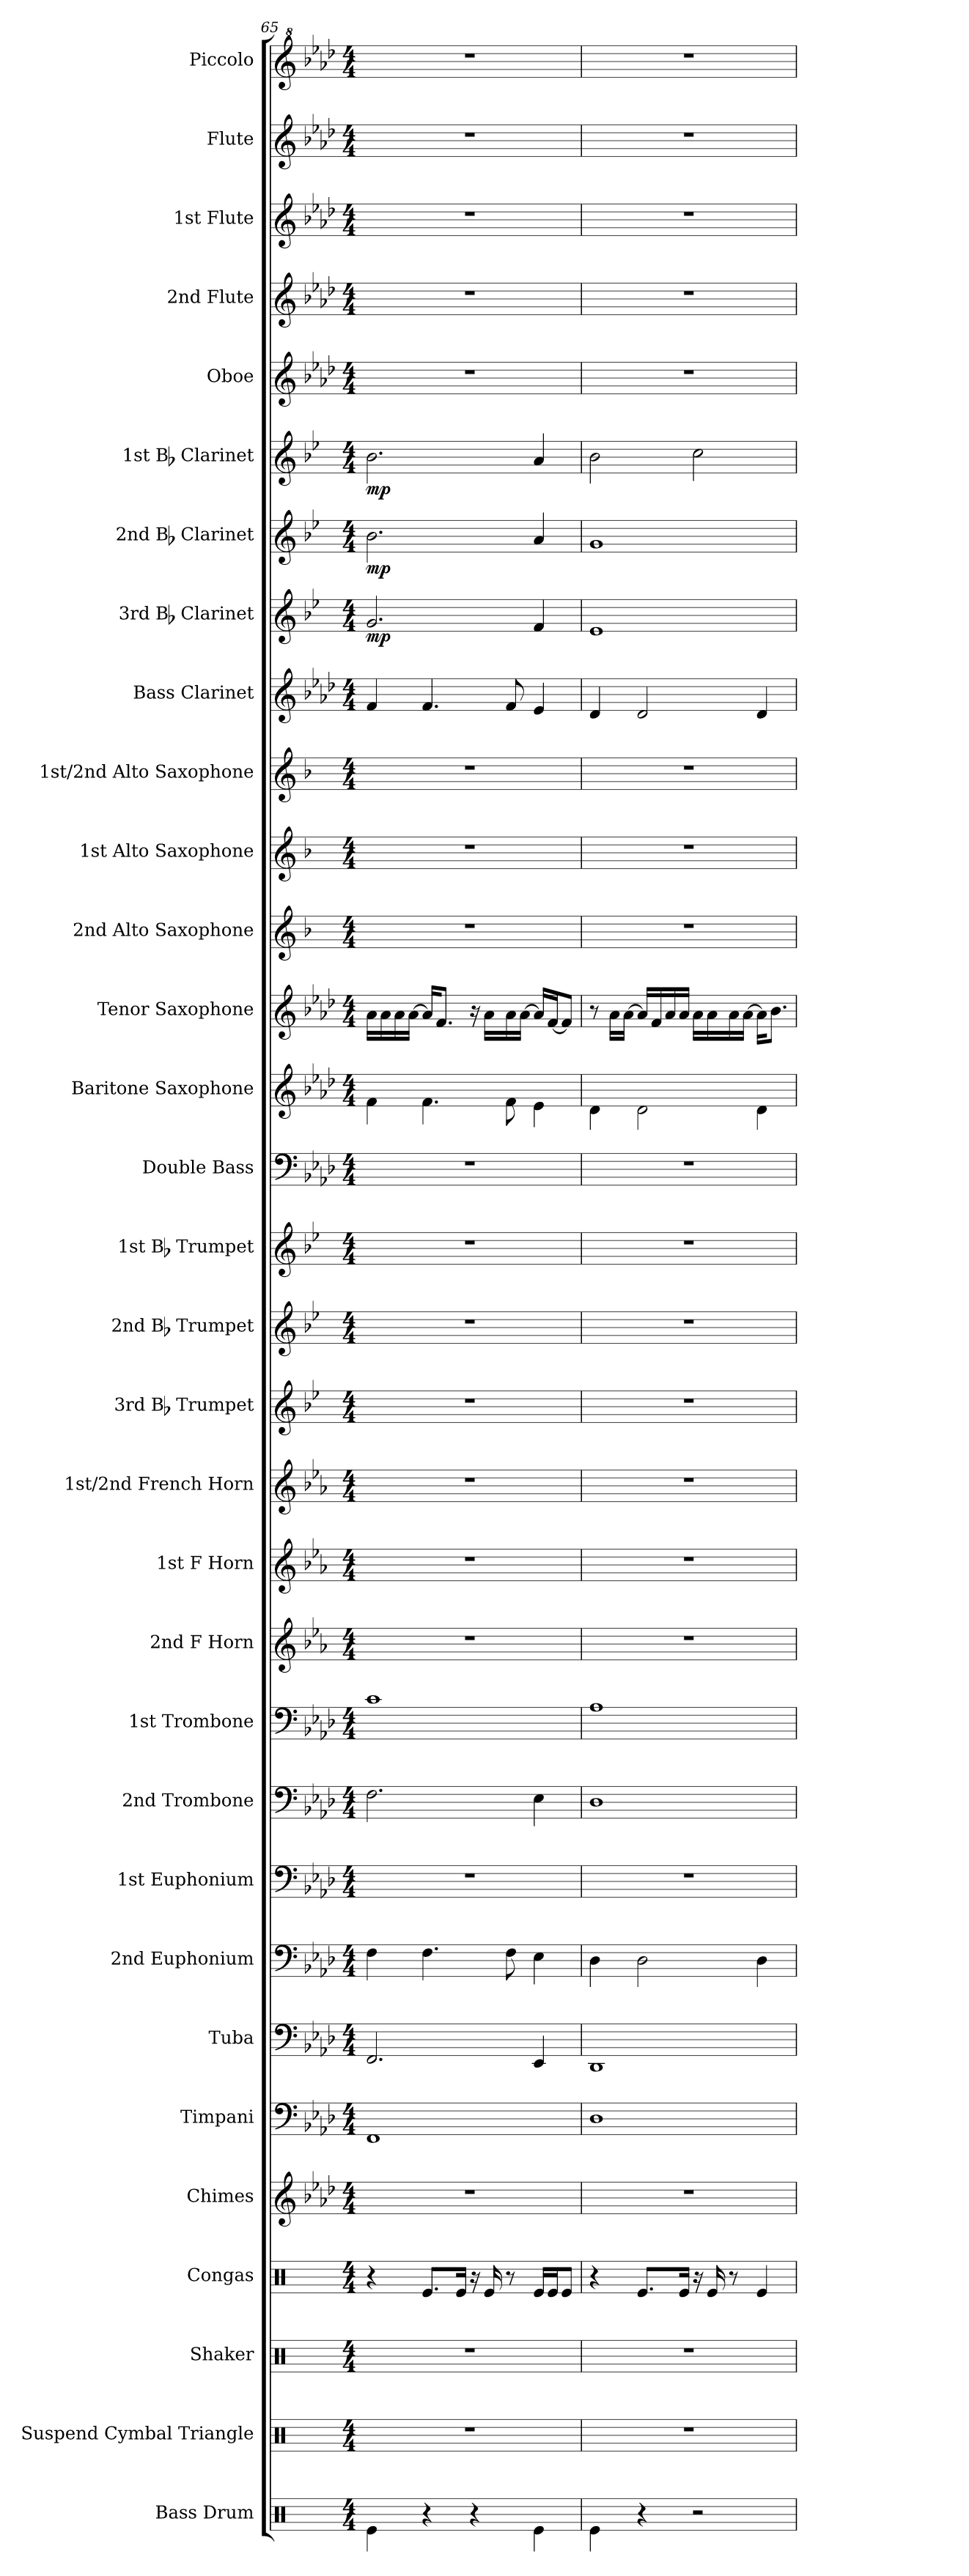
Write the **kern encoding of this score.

**kern	**kern	**kern	**kern	**kern	**kern	**kern	**kern	**kern	**kern	**kern	**kern	**kern	**kern	**kern	**kern	**kern	**kern	**kern	**kern	**kern	**kern	**kern	**kern	**kern	**dynam	**kern	**dynam	**kern	**dynam	**kern	**kern	**kern	**kern	**kern
*part32	*part31	*part30	*part29	*part28	*part27	*part26	*part25	*part24	*part23	*part22	*part21	*part20	*part19	*part18	*part17	*part16	*part15	*part14	*part13	*part12	*part11	*part10	*part9	*part8	*part8	*part7	*part7	*part6	*part6	*part5	*part4	*part3	*part2	*part1
*staff32	*staff31	*staff30	*staff29	*staff28	*staff27	*staff26	*staff25	*staff24	*staff23	*staff22	*staff21	*staff20	*staff19	*staff18	*staff17	*staff16	*staff15	*staff14	*staff13	*staff12	*staff11	*staff10	*staff9	*staff8	*staff8	*staff7	*staff7	*staff6	*staff6	*staff5	*staff4	*staff3	*staff2	*staff1
*I"Bass Drum	*I"Suspend Cymbal Triangle	*I"Shaker	*I"Congas	*I"Chimes	*I"Timpani	*I"Tuba	*I"2nd Euphonium	*I"1st Euphonium	*I"2nd Trombone	*I"1st Trombone	*I"2nd F Horn	*I"1st F Horn	*I"1st/2nd French Horn	*I"3rd Bb Trumpet	*I"2nd Bb Trumpet	*I"1st Bb Trumpet	*I"Double Bass	*I"Baritone Saxophone	*I"Tenor Saxophone	*I"2nd Alto Saxophone	*I"1st Alto Saxophone	*I"1st/2nd Alto Saxophone	*I"Bass Clarinet	*I"3rd Bb Clarinet	*	*I"2nd Bb Clarinet	*	*I"1st Bb Clarinet	*	*I"Oboe	*I"2nd Flute	*I"1st Flute	*I"Flute	*I"Piccolo
*I'B. Dr.	*I'Sus.C Tri.	*I'Sh.	*I'Co.	*I'Chm.	*I'Timp.	*I'Tba.	*I'Euph. 2	*I'Euph. 1	*I'Tbn. 2	*I'Tbn. 1	*I'F Hn. 2	*I'F Hn. 1	*I'F Hn. 1/2	*I'Tpt. 3	*I'Tpt. 2	*I'Tpt. 1	*I'D. Bass	*I'Bar. Sax	*I'T. Sax.	*I'A. Sax. 2	*I'A. Sax. 1	*I'A. Sax. 1/2	*I'B. Cl.	*I'Cl. 3	*	*I'Cl. 2	*	*I'Cl. 1	*	*I'Ob.	*I'Fl. 2	*I'Fl. 1	*I'Fl.	*I'Picc.
*clefX	*clefX	*clefX	*clefX	*clefG2	*clefF4	*clefF4	*clefF4	*clefF4	*clefF4	*clefF4	*clefG2	*clefG2	*clefG2	*clefG2	*clefG2	*clefG2	*clefF4	*clefG2	*clefG2	*clefG2	*clefG2	*clefG2	*clefG2	*clefG2	*	*clefG2	*	*clefG2	*	*clefG2	*clefG2	*clefG2	*clefG2	*clefG^2
*	*	*	*	*	*	*	*	*	*	*	*ITrd4c7	*ITrd4c7	*ITrd4c7	*ITrd1c2	*ITrd1c2	*ITrd1c2	*ITrd7c12	*ITrd12c21	*ITrd8c14	*ITrd5c9	*ITrd5c9	*ITrd5c9	*ITrd8c14	*ITrd1c2	*	*ITrd1c2	*	*ITrd1c2	*	*	*	*	*	*ITrd-7c-12
*k[]	*k[]	*k[]	*k[]	*k[b-e-a-d-]	*k[b-e-a-d-]	*k[b-e-a-d-]	*k[b-e-a-d-]	*k[b-e-a-d-]	*k[b-e-a-d-]	*k[b-e-a-d-]	*k[b-e-a-d-]	*k[b-e-a-d-]	*k[b-e-a-d-]	*k[b-e-a-d-]	*k[b-e-a-d-]	*k[b-e-a-d-]	*k[b-e-a-d-]	*k[b-e-a-d-]	*k[b-e-a-d-]	*k[b-e-a-d-]	*k[b-e-a-d-]	*k[b-e-a-d-]	*k[b-e-a-d-]	*k[b-e-a-d-]	*	*k[b-e-a-d-]	*	*k[b-e-a-d-]	*	*k[b-e-a-d-]	*k[b-e-a-d-]	*k[b-e-a-d-]	*k[b-e-a-d-]	*k[b-e-a-d-]
*M4/4	*M4/4	*M4/4	*M4/4	*M4/4	*M4/4	*M4/4	*M4/4	*M4/4	*M4/4	*M4/4	*M4/4	*M4/4	*M4/4	*M4/4	*M4/4	*M4/4	*M4/4	*M4/4	*M4/4	*M4/4	*M4/4	*M4/4	*M4/4	*M4/4	*	*M4/4	*	*M4/4	*	*M4/4	*M4/4	*M4/4	*M4/4	*M4/4
=65	=65	=65	=65	=65	=65	=65	=65	=65	=65	=65	=65	=65	=65	=65	=65	=65	=65	=65	=65	=65	=65	=65	=65	=65	=65	=65	=65	=65	=65	=65	=65	=65	=65	=65
!	!	!	!	!	!	!	!	!	!	!	!	!	!	!	!	!	!	!	!	!	!	!	!	!	!LO:DY:b	!	!LO:DY:b	!	!LO:DY:b	!	!	!	!	!
4Re\	1r	1r	4r	1r	1FF	2.FF/	4F\	1r	2.F\	1c	1r	1r	1r	1r	1r	1r	1r	4F\	16A-\LL	1r	1r	1r	4F/	2.f/	mp	2.a-\	mp	2.a-\	mp	1r	1r	1r	1r	1r
.	.	.	.	.	.	.	.	.	.	.	.	.	.	.	.	.	.	.	16A-\	.	.	.	.	.	.	.	.	.	.	.	.	.	.	.
.	.	.	.	.	.	.	.	.	.	.	.	.	.	.	.	.	.	.	16A-\	.	.	.	.	.	.	.	.	.	.	.	.	.	.	.
.	.	.	.	.	.	.	.	.	.	.	.	.	.	.	.	.	.	.	[16A-\JJ	.	.	.	.	.	.	.	.	.	.	.	.	.	.	.
4r	.	.	8.Re/L	.	.	.	4.F\	.	.	.	.	.	.	.	.	.	.	4.F\	16A-/KL]	.	.	.	4.F/	.	.	.	.	.	.	.	.	.	.	.
.	.	.	.	.	.	.	.	.	.	.	.	.	.	.	.	.	.	.	8.F/J	.	.	.	.	.	.	.	.	.	.	.	.	.	.	.
.	.	.	16Re/Jk	.	.	.	.	.	.	.	.	.	.	.	.	.	.	.	.	.	.	.	.	.	.	.	.	.	.	.	.	.	.	.
4r	.	.	16r	.	.	.	.	.	.	.	.	.	.	.	.	.	.	.	16r	.	.	.	.	.	.	.	.	.	.	.	.	.	.	.
.	.	.	16Re/	.	.	.	.	.	.	.	.	.	.	.	.	.	.	.	16A-\LL	.	.	.	.	.	.	.	.	.	.	.	.	.	.	.
.	.	.	8r	.	.	.	8F\	.	.	.	.	.	.	.	.	.	.	8F\	16A-\	.	.	.	8F/	.	.	.	.	.	.	.	.	.	.	.
.	.	.	.	.	.	.	.	.	.	.	.	.	.	.	.	.	.	.	[16A-\JJ	.	.	.	.	.	.	.	.	.	.	.	.	.	.	.
4Re\	.	.	16Re/LL	.	.	4EE-/	4E-\	.	4E-\	.	.	.	.	.	.	.	.	4E-\	16A-/LL]	.	.	.	4E-/	4e-/	.	4g/	.	4g/	.	.	.	.	.	.
.	.	.	16Re/J	.	.	.	.	.	.	.	.	.	.	.	.	.	.	.	[16F/J	.	.	.	.	.	.	.	.	.	.	.	.	.	.	.
.	.	.	8Re/J	.	.	.	.	.	.	.	.	.	.	.	.	.	.	.	8F/J]	.	.	.	.	.	.	.	.	.	.	.	.	.	.	.
=66	=66	=66	=66	=66	=66	=66	=66	=66	=66	=66	=66	=66	=66	=66	=66	=66	=66	=66	=66	=66	=66	=66	=66	=66	=66	=66	=66	=66	=66	=66	=66	=66	=66	=66
4Re\	1r	1r	4r	1r	1D-	1DD-	4D-\	1r	1D-	1A-	1r	1r	1r	1r	1r	1r	1r	4D-\	8r	1r	1r	1r	4D-/	1d-	.	1f	.	2a-\	.	1r	1r	1r	1r	1r
.	.	.	.	.	.	.	.	.	.	.	.	.	.	.	.	.	.	.	16A-\LL	.	.	.	.	.	.	.	.	.	.	.	.	.	.	.
.	.	.	.	.	.	.	.	.	.	.	.	.	.	.	.	.	.	.	[16A-\JJ	.	.	.	.	.	.	.	.	.	.	.	.	.	.	.
4r	.	.	8.Re/L	.	.	.	2D-\	.	.	.	.	.	.	.	.	.	.	2D-\	16A-/LL]	.	.	.	2D-/	.	.	.	.	.	.	.	.	.	.	.
.	.	.	.	.	.	.	.	.	.	.	.	.	.	.	.	.	.	.	16F/	.	.	.	.	.	.	.	.	.	.	.	.	.	.	.
.	.	.	.	.	.	.	.	.	.	.	.	.	.	.	.	.	.	.	16A-/	.	.	.	.	.	.	.	.	.	.	.	.	.	.	.
.	.	.	16Re/Jk	.	.	.	.	.	.	.	.	.	.	.	.	.	.	.	16A-/JJ	.	.	.	.	.	.	.	.	.	.	.	.	.	.	.
2r	.	.	16r	.	.	.	.	.	.	.	.	.	.	.	.	.	.	.	16A-\LL	.	.	.	.	.	.	.	.	2b-\	.	.	.	.	.	.
.	.	.	16Re/	.	.	.	.	.	.	.	.	.	.	.	.	.	.	.	16A-\	.	.	.	.	.	.	.	.	.	.	.	.	.	.	.
.	.	.	8r	.	.	.	.	.	.	.	.	.	.	.	.	.	.	.	16A-\	.	.	.	.	.	.	.	.	.	.	.	.	.	.	.
.	.	.	.	.	.	.	.	.	.	.	.	.	.	.	.	.	.	.	[16A-\JJ	.	.	.	.	.	.	.	.	.	.	.	.	.	.	.
.	.	.	4Re/	.	.	.	4D-\	.	.	.	.	.	.	.	.	.	.	4D-\	16A-\KL]	.	.	.	4D-/	.	.	.	.	.	.	.	.	.	.	.
.	.	.	.	.	.	.	.	.	.	.	.	.	.	.	.	.	.	.	8.B-\J	.	.	.	.	.	.	.	.	.	.	.	.	.	.	.
=	=	=	=	=	=	=	=	=	=	=	=	=	=	=	=	=	=	=	=	=	=	=	=	=	=	=	=	=	=	=	=	=	=	=
*-	*-	*-	*-	*-	*-	*-	*-	*-	*-	*-	*-	*-	*-	*-	*-	*-	*-	*-	*-	*-	*-	*-	*-	*-	*-	*-	*-	*-	*-	*-	*-	*-	*-	*-
